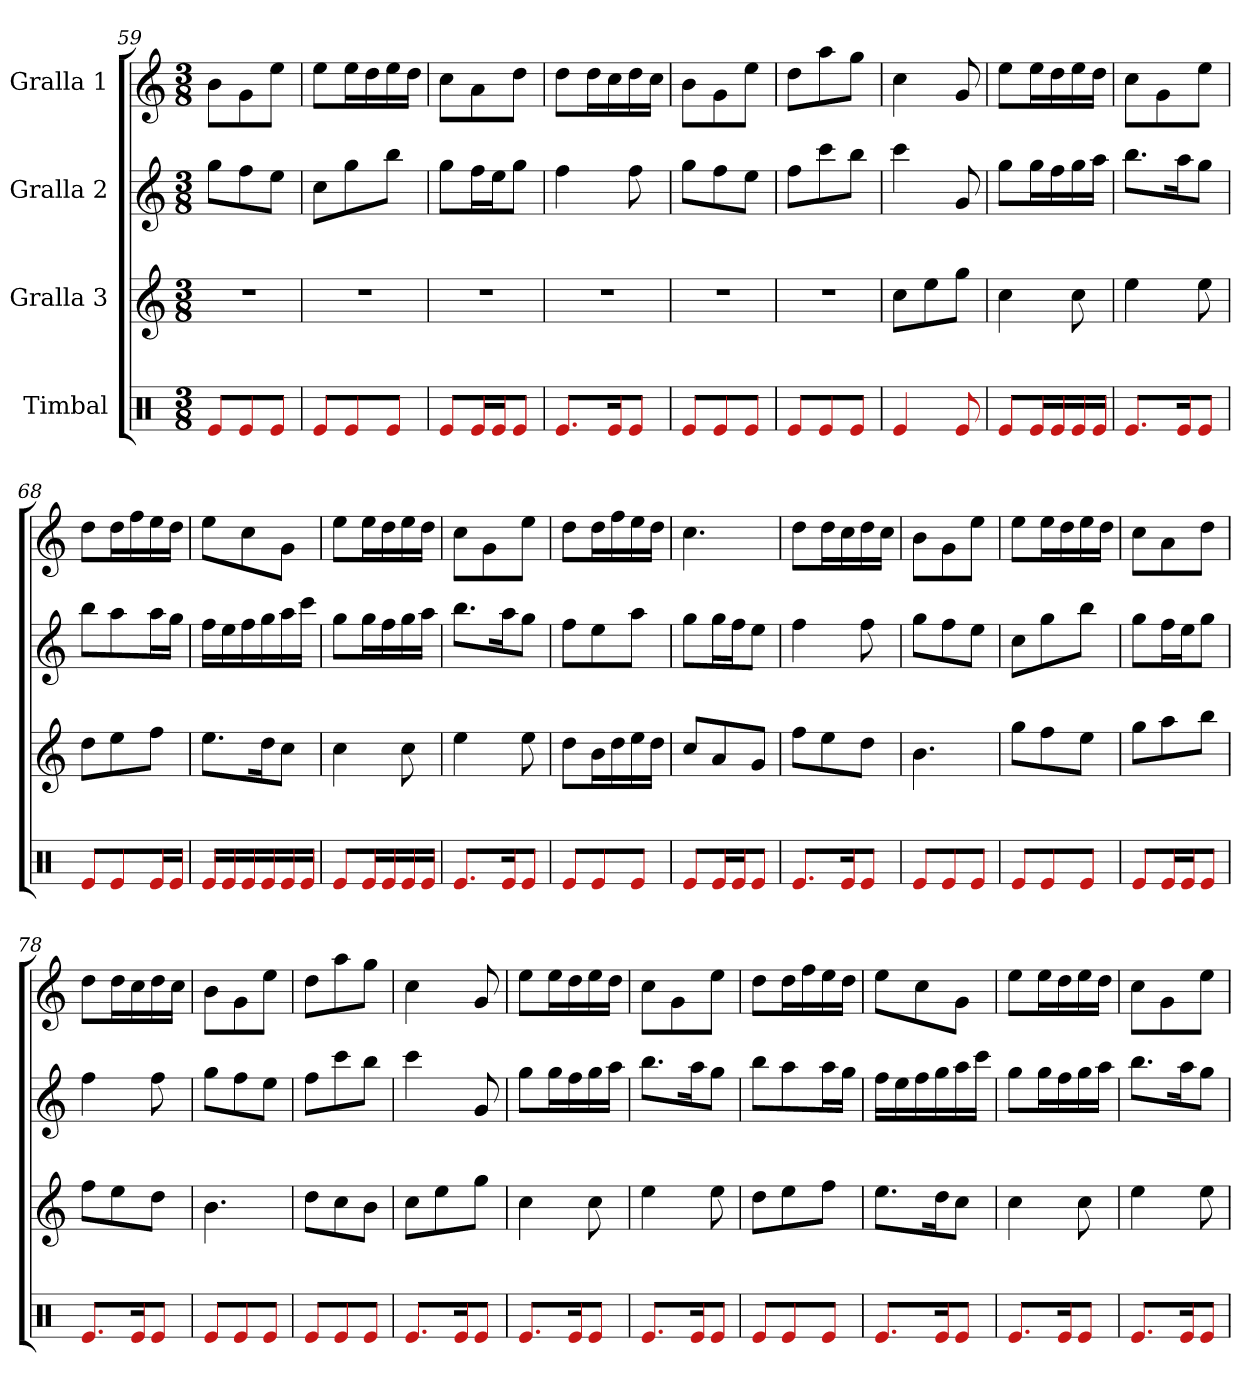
**kern	**kern	**kern	**kern
*part4	*part3	*part2	*part1
*staff4	*staff3	*staff2	*staff1
*I"Timbal	*I"Gralla 3	*I"Gralla 2	*I"Gralla 1
*clefX	*clefG2	*clefG2	*clefG2
*k[]	*k[]	*k[]	*k[]
*	*C:	*C:	*C:
*M3/8	*M3/8	*M3/8	*M3/8
=59	=59	=59	=59
8e/L	4.r	8gg\L	8b\L
8e/	.	8ff\	8g\
8e/J	.	8ee\J	8ee\J
!!LO:PB:g=z
=60	=60	=60	=60
8e/L	4.r	8cc\L	8ee\L
8e/	.	8gg\	16ee\L
.	.	.	16dd\
8e/J	.	8bb\J	16ee\
.	.	.	16dd\JJ
=61	=61	=61	=61
8e/L	4.r	8gg\L	8cc\L
16e/L	.	16ff\L	8a\
16e/J	.	16ee\J	.
8e/J	.	8gg\J	8dd\J
=62	=62	=62	=62
8.e/L	4.r	4ff\	8dd\L
.	.	.	16dd\L
16e/K	.	.	16cc\
8e/J	.	8ff\	16dd\
.	.	.	16cc\JJ
=63	=63	=63	=63
8e/L	4.r	8gg\L	8b\L
8e/	.	8ff\	8g\
8e/J	.	8ee\J	8ee\J
=64	=64	=64	=64
8e/L	4.r	8ff\L	8dd\L
8e/	.	8ccc\	8aa\
8e/J	.	8bb\J	8gg\J
!!LO:LB:g=z
=65	=65	=65	=65
4e/	8cc\L	4ccc\	4cc\
.	8ee\	.	.
8e/	8gg\J	8g/	8g/
=66	=66	=66	=66
8e/L	4cc\	8gg\L	8ee\L
16e/L	.	16gg\L	16ee\L
16e/	.	16ff\	16dd\
16e/	8cc\	16gg\	16ee\
16e/JJ	.	16aa\JJ	16dd\JJ
=67	=67	=67	=67
8.e/L	4ee\	8.bb\L	8cc\L
.	.	.	8g\
16e/K	.	16aa\K	.
8e/J	8ee\	8gg\J	8ee\J
=68	=68	=68	=68
8e/L	8dd\L	8bb\L	8dd\L
8e/	8ee\	8aa\	16dd\L
.	.	.	16ff\
16e/L	8ff\J	16aa\L	16ee\
16e/JJ	.	16gg\JJ	16dd\JJ
=69	=69	=69	=69
16e/LL	8.ee\L	16ff\LL	8ee\L
16e/	.	16ee\	.
16e/	.	16ff\	8cc\
16e/	16dd\K	16gg\	.
16e/	8cc\J	16aa\	8g\J
16e/JJ	.	16ccc\JJ	.
!!LO:LB:g=z
=70	=70	=70	=70
8e/L	4cc\	8gg\L	8ee\L
16e/L	.	16gg\L	16ee\L
16e/	.	16ff\	16dd\
16e/	8cc\	16gg\	16ee\
16e/JJ	.	16aa\JJ	16dd\JJ
=71	=71	=71	=71
8.e/L	4ee\	8.bb\L	8cc\L
.	.	.	8g\
16e/K	.	16aa\K	.
8e/J	8ee\	8gg\J	8ee\J
=72	=72	=72	=72
8e/L	8dd\L	8ff\L	8dd\L
8e/	16b\L	8ee\	16dd\L
.	16dd\	.	16ff\
8e/J	16ee\	8aa\J	16ee\
.	16dd\JJ	.	16dd\JJ
=73	=73	=73	=73
8e/L	8cc/L	8gg\L	4.cc\
16e/L	8a/	16gg\L	.
16e/J	.	16ff\J	.
8e/J	8g/J	8ee\J	.
=74	=74	=74	=74
8.e/L	8ff\L	4ff\	8dd\L
.	8ee\	.	16dd\L
16e/K	.	.	16cc\
8e/J	8dd\J	8ff\	16dd\
.	.	.	16cc\JJ
!!LO:PB:g=z
=75	=75	=75	=75
8e/L	4.b\	8gg\L	8b\L
8e/	.	8ff\	8g\
8e/J	.	8ee\J	8ee\J
=76	=76	=76	=76
8e/L	8gg\L	8cc\L	8ee\L
8e/	8ff\	8gg\	16ee\L
.	.	.	16dd\
8e/J	8ee\J	8bb\J	16ee\
.	.	.	16dd\JJ
=77	=77	=77	=77
8e/L	8gg\L	8gg\L	8cc\L
16e/L	8aa\	16ff\L	8a\
16e/J	.	16ee\J	.
8e/J	8bb\J	8gg\J	8dd\J
=78	=78	=78	=78
8.e/L	8ff\L	4ff\	8dd\L
.	8ee\	.	16dd\L
16e/K	.	.	16cc\
8e/J	8dd\J	8ff\	16dd\
.	.	.	16cc\JJ
=79	=79	=79	=79
8e/L	4.b\	8gg\L	8b\L
8e/	.	8ff\	8g\
8e/J	.	8ee\J	8ee\J
!!LO:LB:g=z
=80	=80	=80	=80
8e/L	8dd\L	8ff\L	8dd\L
8e/	8cc\	8ccc\	8aa\
8e/J	8b\J	8bb\J	8gg\J
=81	=81	=81	=81
8.e/L	8cc\L	4ccc\	4cc\
.	8ee\	.	.
16e/K	.	.	.
8e/J	8gg\J	8g/	8g/
=82	=82	=82	=82
8.e/L	4cc\	8gg\L	8ee\L
.	.	16gg\L	16ee\L
16e/K	.	16ff\	16dd\
8e/J	8cc\	16gg\	16ee\
.	.	16aa\JJ	16dd\JJ
=83	=83	=83	=83
8.e/L	4ee\	8.bb\L	8cc\L
.	.	.	8g\
16e/K	.	16aa\K	.
8e/J	8ee\	8gg\J	8ee\J
=84	=84	=84	=84
8e/L	8dd\L	8bb\L	8dd\L
8e/	8ee\	8aa\	16dd\L
.	.	.	16ff\
8e/J	8ff\J	16aa\L	16ee\
.	.	16gg\JJ	16dd\JJ
!!LO:LB:g=z
=85	=85	=85	=85
8.e/L	8.ee\L	16ff\LL	8ee\L
.	.	16ee\	.
.	.	16ff\	8cc\
16e/K	16dd\K	16gg\	.
8e/J	8cc\J	16aa\	8g\J
.	.	16ccc\JJ	.
=86	=86	=86	=86
8.e/L	4cc\	8gg\L	8ee\L
.	.	16gg\L	16ee\L
16e/K	.	16ff\	16dd\
8e/J	8cc\	16gg\	16ee\
.	.	16aa\JJ	16dd\JJ
=87	=87	=87	=87
8.e/L	4ee\	8.bb\L	8cc\L
.	.	.	8g\
16e/K	.	16aa\K	.
8e/J	8ee\	8gg\J	8ee\J
=	=	=	=
*-	*-	*-	*-
